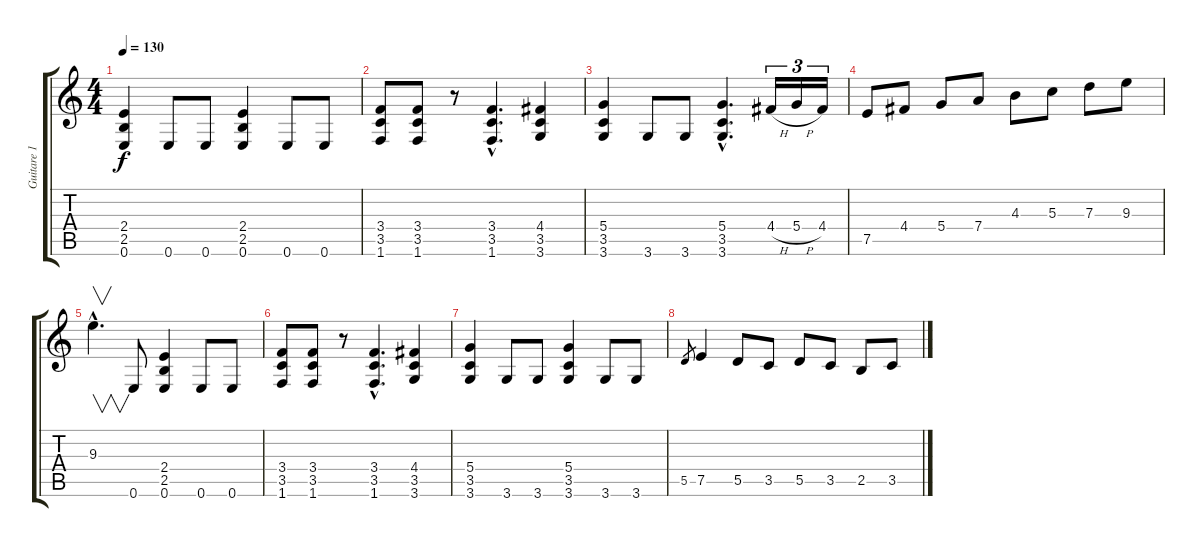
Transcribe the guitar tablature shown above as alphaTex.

\track ("Guitare 1" "Guitare 1") {instrument electricguitarjazz}
\staff {score tabs}
\tuning (E4 B3 G3 D3 A2 E2) {hide}
\ts (4 4)
\tempo 130
\clef g2
\ks c
(2.4 2.5 0.6).4{dy f instrument distortionguitar} 0.6.8 0.6.8 (2.4 2.5 0.6).4 0.6.8 0.6.8 |
(3.4 3.5 1.6).8 (3.4 3.5 1.6).8 r.8 (3.4{hac} 3.5{hac} 1.6{hac}).4{d} (4.4 3.5 3.6).4 |
(5.4 3.5 3.6).4 3.6.8 3.6.8 (5.4{hac} 3.5{hac} 3.6{hac}).4{d} 4.4{h}.16{tu (3 2)} 5.4{h}.16{tu (3 2)} 4.4.16{tu (3 2)} |
7.5.8 4.4.8 5.4.8 7.4.8 4.3.8 5.3.8 7.3.8 9.3.8 |
9.3{hac}.4{v d} 0.6.8 (2.4 2.5 0.6).4 0.6.8 0.6.8 |
(3.4 3.5 1.6).8 (3.4 3.5 1.6).8 r.8 (3.4{hac} 3.5{hac} 1.6{hac}).4{d} (4.4 3.5 3.6).4 |
(5.4 3.5 3.6).4 3.6.8 3.6.8 (5.4 3.5 3.6).4 3.6.8 3.6.8 |
5.5.8{gr} 7.5.4 5.5.8 3.5.8 5.5.8 3.5.8 2.5.8 3.5.8
